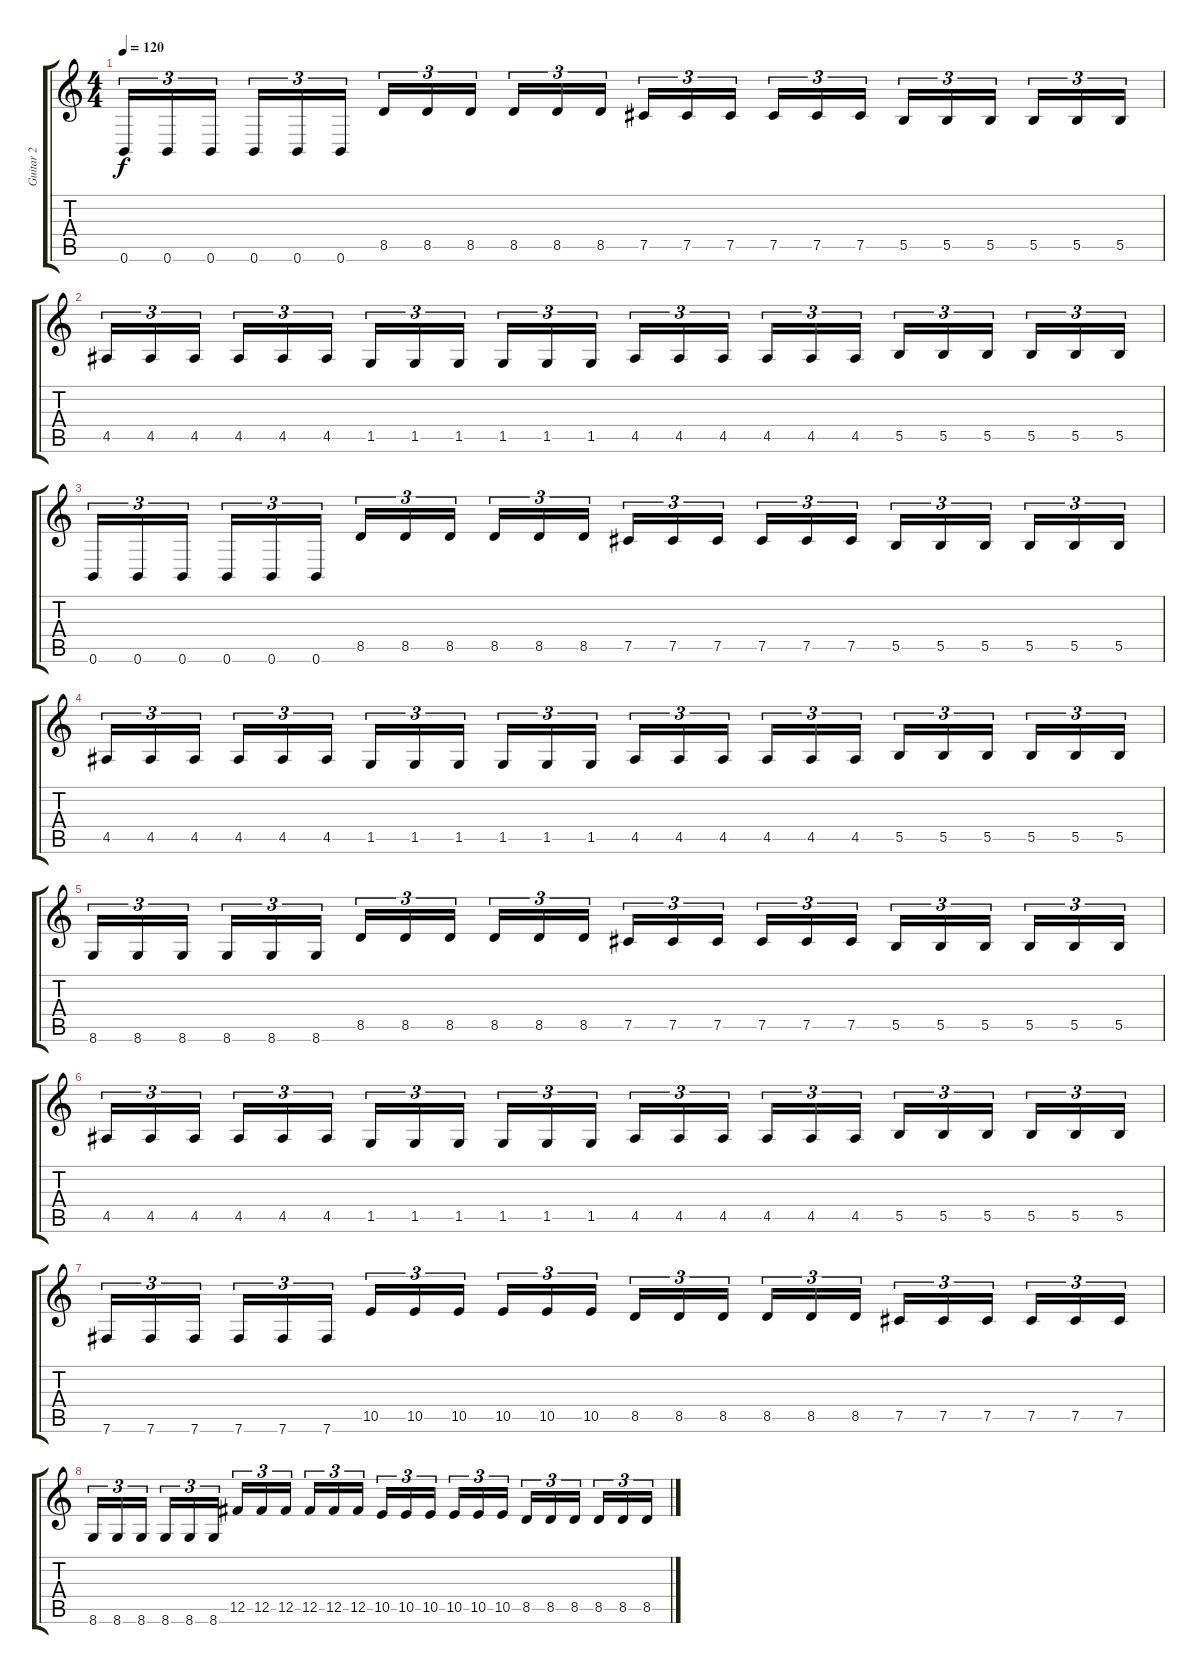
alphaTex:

\track ("Guitar 2" "Guitar 2") {instrument distortionguitar}
\staff {score tabs}
\tuning (Db4 Ab3 E3 B2 Gb2 B1) {hide}
\ts (4 4)
\tempo 120
\clef g2
\ks c
0.6.16{tu (3 2) dy f} 0.6.16{tu (3 2)} 0.6.16{tu (3 2) beam splitsecondary} 0.6.16{tu (3 2)} 0.6.16{tu (3 2)} 0.6.16{tu (3 2)} 8.5.16{tu (3 2)} 8.5.16{tu (3 2)} 8.5.16{tu (3 2) beam splitsecondary} 8.5.16{tu (3 2)} 8.5.16{tu (3 2)} 8.5.16{tu (3 2)} 7.5.16{tu (3 2)} 7.5.16{tu (3 2)} 7.5.16{tu (3 2) beam splitsecondary} 7.5.16{tu (3 2)} 7.5.16{tu (3 2)} 7.5.16{tu (3 2)} 5.5.16{tu (3 2)} 5.5.16{tu (3 2)} 5.5.16{tu (3 2) beam splitsecondary} 5.5.16{tu (3 2)} 5.5.16{tu (3 2)} 5.5.16{tu (3 2)} |
4.5.16{tu (3 2)} 4.5.16{tu (3 2)} 4.5.16{tu (3 2) beam splitsecondary} 4.5.16{tu (3 2)} 4.5.16{tu (3 2)} 4.5.16{tu (3 2)} 1.5.16{tu (3 2)} 1.5.16{tu (3 2)} 1.5.16{tu (3 2) beam splitsecondary} 1.5.16{tu (3 2)} 1.5.16{tu (3 2)} 1.5.16{tu (3 2)} 4.5.16{tu (3 2)} 4.5.16{tu (3 2)} 4.5.16{tu (3 2) beam splitsecondary} 4.5.16{tu (3 2)} 4.5.16{tu (3 2)} 4.5.16{tu (3 2)} 5.5.16{tu (3 2)} 5.5.16{tu (3 2)} 5.5.16{tu (3 2) beam splitsecondary} 5.5.16{tu (3 2)} 5.5.16{tu (3 2)} 5.5.16{tu (3 2)} |
0.6.16{tu (3 2)} 0.6.16{tu (3 2)} 0.6.16{tu (3 2) beam splitsecondary} 0.6.16{tu (3 2)} 0.6.16{tu (3 2)} 0.6.16{tu (3 2)} 8.5.16{tu (3 2)} 8.5.16{tu (3 2)} 8.5.16{tu (3 2) beam splitsecondary} 8.5.16{tu (3 2)} 8.5.16{tu (3 2)} 8.5.16{tu (3 2)} 7.5.16{tu (3 2)} 7.5.16{tu (3 2)} 7.5.16{tu (3 2) beam splitsecondary} 7.5.16{tu (3 2)} 7.5.16{tu (3 2)} 7.5.16{tu (3 2)} 5.5.16{tu (3 2)} 5.5.16{tu (3 2)} 5.5.16{tu (3 2) beam splitsecondary} 5.5.16{tu (3 2)} 5.5.16{tu (3 2)} 5.5.16{tu (3 2)} |
4.5.16{tu (3 2)} 4.5.16{tu (3 2)} 4.5.16{tu (3 2) beam splitsecondary} 4.5.16{tu (3 2)} 4.5.16{tu (3 2)} 4.5.16{tu (3 2)} 1.5.16{tu (3 2)} 1.5.16{tu (3 2)} 1.5.16{tu (3 2) beam splitsecondary} 1.5.16{tu (3 2)} 1.5.16{tu (3 2)} 1.5.16{tu (3 2)} 4.5.16{tu (3 2)} 4.5.16{tu (3 2)} 4.5.16{tu (3 2) beam splitsecondary} 4.5.16{tu (3 2)} 4.5.16{tu (3 2)} 4.5.16{tu (3 2)} 5.5.16{tu (3 2)} 5.5.16{tu (3 2)} 5.5.16{tu (3 2) beam splitsecondary} 5.5.16{tu (3 2)} 5.5.16{tu (3 2)} 5.5.16{tu (3 2)} |
8.6.16{tu (3 2)} 8.6.16{tu (3 2)} 8.6.16{tu (3 2) beam splitsecondary} 8.6.16{tu (3 2)} 8.6.16{tu (3 2)} 8.6.16{tu (3 2)} 8.5.16{tu (3 2)} 8.5.16{tu (3 2)} 8.5.16{tu (3 2) beam splitsecondary} 8.5.16{tu (3 2)} 8.5.16{tu (3 2)} 8.5.16{tu (3 2)} 7.5.16{tu (3 2)} 7.5.16{tu (3 2)} 7.5.16{tu (3 2) beam splitsecondary} 7.5.16{tu (3 2)} 7.5.16{tu (3 2)} 7.5.16{tu (3 2)} 5.5.16{tu (3 2)} 5.5.16{tu (3 2)} 5.5.16{tu (3 2) beam splitsecondary} 5.5.16{tu (3 2)} 5.5.16{tu (3 2)} 5.5.16{tu (3 2)} |
4.5.16{tu (3 2)} 4.5.16{tu (3 2)} 4.5.16{tu (3 2) beam splitsecondary} 4.5.16{tu (3 2)} 4.5.16{tu (3 2)} 4.5.16{tu (3 2)} 1.5.16{tu (3 2)} 1.5.16{tu (3 2)} 1.5.16{tu (3 2) beam splitsecondary} 1.5.16{tu (3 2)} 1.5.16{tu (3 2)} 1.5.16{tu (3 2)} 4.5.16{tu (3 2)} 4.5.16{tu (3 2)} 4.5.16{tu (3 2) beam splitsecondary} 4.5.16{tu (3 2)} 4.5.16{tu (3 2)} 4.5.16{tu (3 2)} 5.5.16{tu (3 2)} 5.5.16{tu (3 2)} 5.5.16{tu (3 2) beam splitsecondary} 5.5.16{tu (3 2)} 5.5.16{tu (3 2)} 5.5.16{tu (3 2)} |
7.6.16{tu (3 2)} 7.6.16{tu (3 2)} 7.6.16{tu (3 2) beam splitsecondary} 7.6.16{tu (3 2)} 7.6.16{tu (3 2)} 7.6.16{tu (3 2)} 10.5.16{tu (3 2)} 10.5.16{tu (3 2)} 10.5.16{tu (3 2) beam splitsecondary} 10.5.16{tu (3 2)} 10.5.16{tu (3 2)} 10.5.16{tu (3 2)} 8.5.16{tu (3 2)} 8.5.16{tu (3 2)} 8.5.16{tu (3 2) beam splitsecondary} 8.5.16{tu (3 2)} 8.5.16{tu (3 2)} 8.5.16{tu (3 2)} 7.5.16{tu (3 2)} 7.5.16{tu (3 2)} 7.5.16{tu (3 2) beam splitsecondary} 7.5.16{tu (3 2)} 7.5.16{tu (3 2)} 7.5.16{tu (3 2)} |
8.6.16{tu (3 2)} 8.6.16{tu (3 2)} 8.6.16{tu (3 2) beam splitsecondary} 8.6.16{tu (3 2)} 8.6.16{tu (3 2)} 8.6.16{tu (3 2)} 12.5.16{tu (3 2)} 12.5.16{tu (3 2)} 12.5.16{tu (3 2) beam splitsecondary} 12.5.16{tu (3 2)} 12.5.16{tu (3 2)} 12.5.16{tu (3 2)} 10.5.16{tu (3 2)} 10.5.16{tu (3 2)} 10.5.16{tu (3 2) beam splitsecondary} 10.5.16{tu (3 2)} 10.5.16{tu (3 2)} 10.5.16{tu (3 2)} 8.5.16{tu (3 2)} 8.5.16{tu (3 2)} 8.5.16{tu (3 2) beam splitsecondary} 8.5.16{tu (3 2)} 8.5.16{tu (3 2)} 8.5.16{tu (3 2)}
